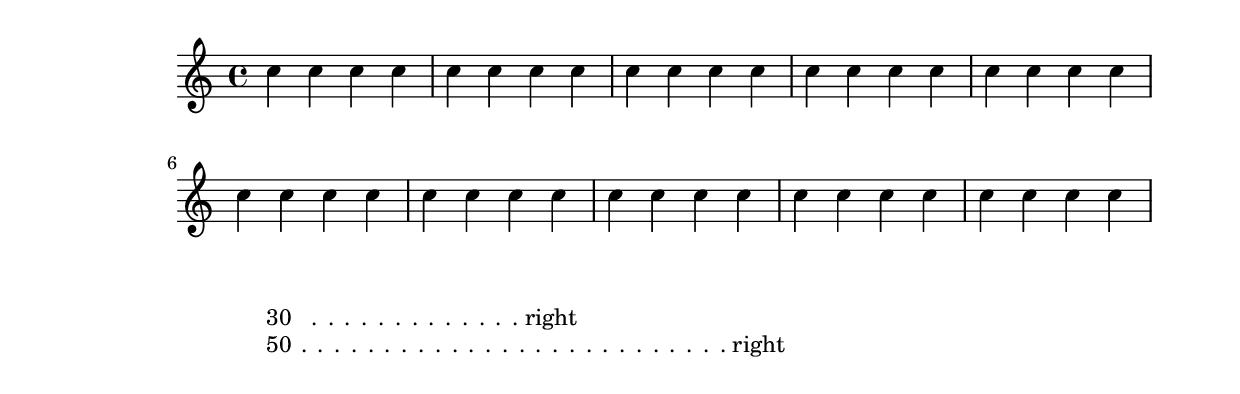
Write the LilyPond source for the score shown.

\paper {
  #(set-paper-size "a4")
  indent = #0
  ragged-right = ##f
 line-width = 120\mm

 % check-consistency = ##t
}
\score {
  \relative c'' { \repeat unfold 40 c4 }
  \layout {
    line-width = 150\mm
    short-indent = -15\mm
    indent = -15\mm
    ragged-right = ##f
  }
}
\markup 
\line \override #'(line-width . 30)
{ \fill-with-pattern #1 #RIGHT . 30 right }
\markup  \line
{ \override #'(line-width . 50)
\fill-with-pattern #1 #RIGHT . 50 right
}
